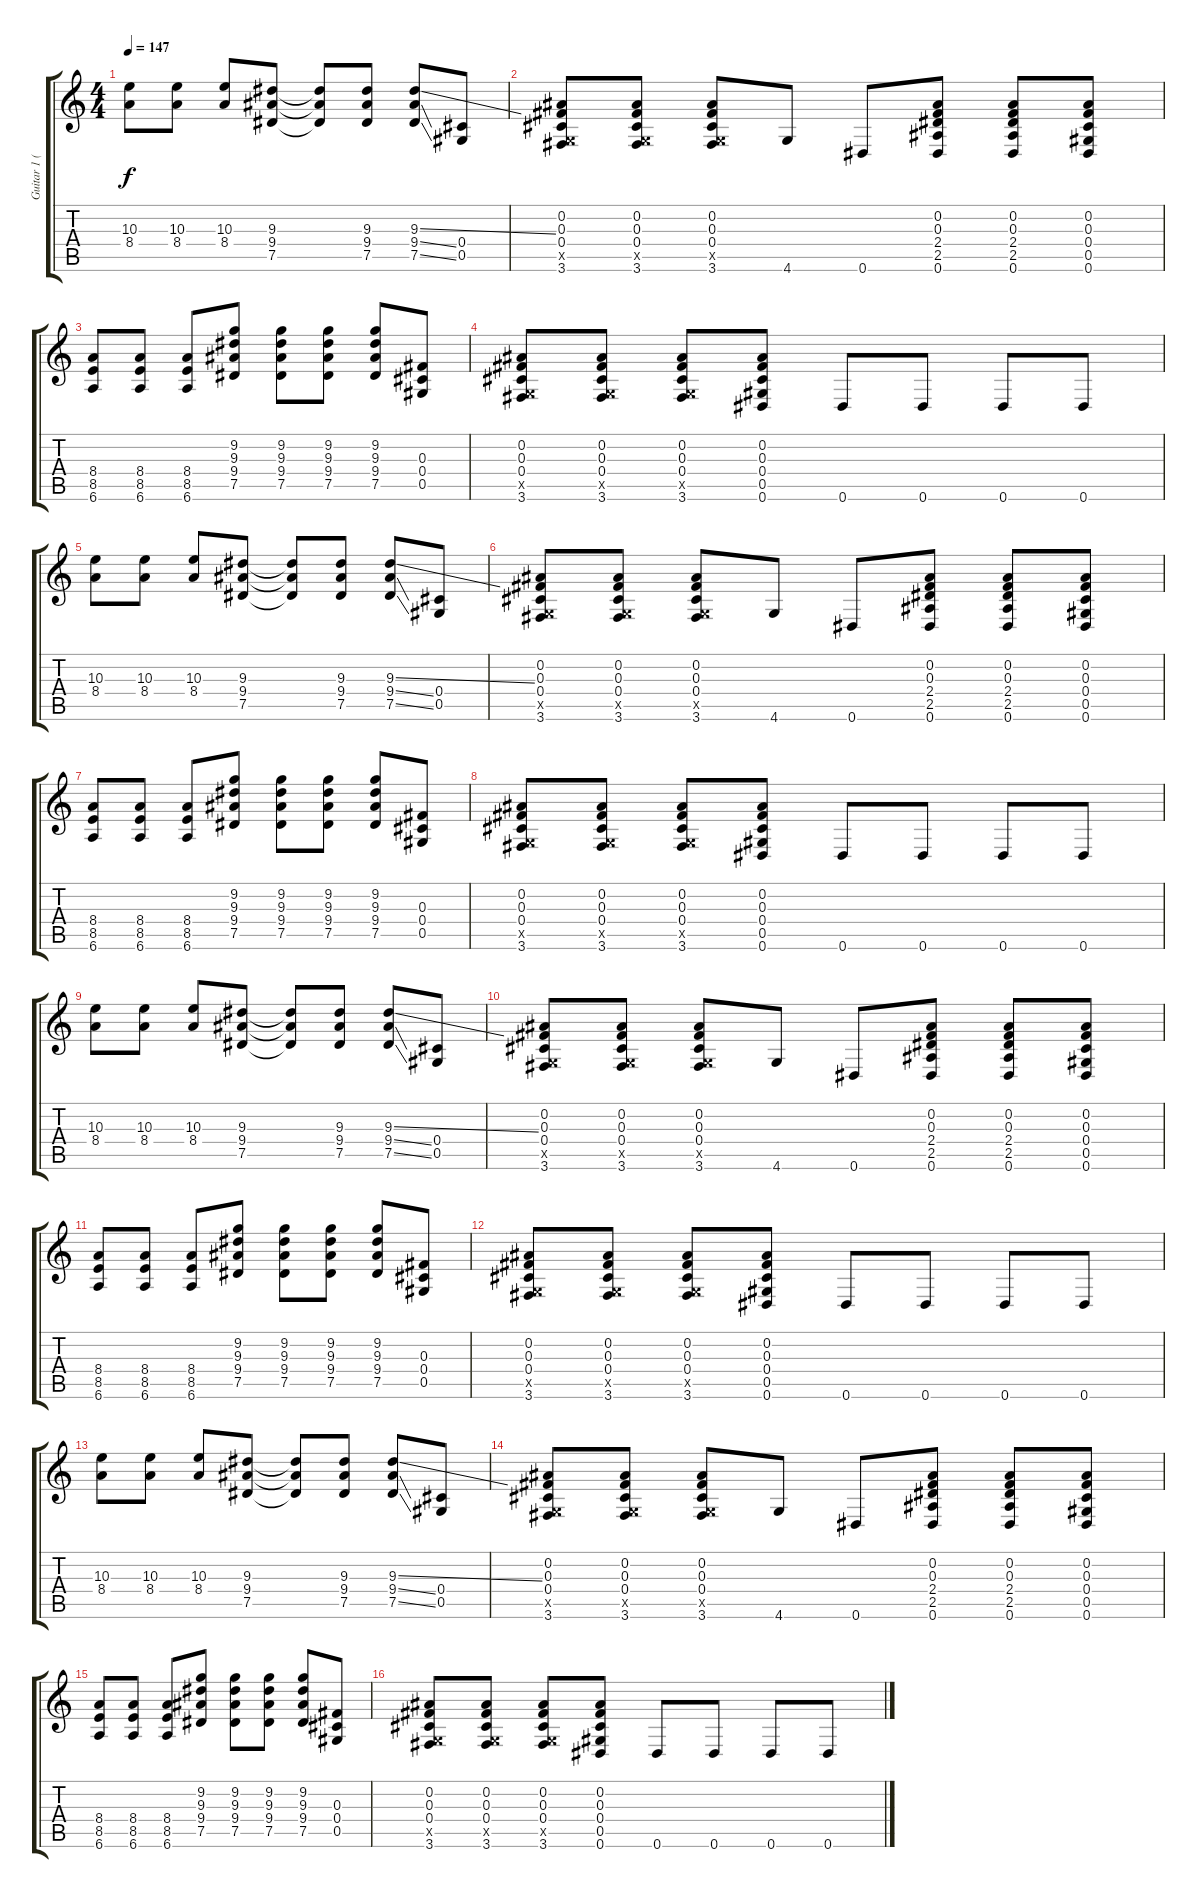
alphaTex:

\track ("Guitar 1 (Dist)" "Guitar 1 (") {instrument distortionguitar}
\staff {score tabs}
\tuning (Eb4 Bb3 Gb3 Db3 Ab2 Eb2) {hide}
\ts (4 4)
\tempo 147
\clef g2
\ks c
(10.3 8.4).8{dy f} (10.3 8.4).8 (10.3 8.4).8 (9.3 9.4 7.5).8 (9.3{t} 9.4{t} 7.5{t}).8 (9.3 9.4 7.5).8 (9.3{ss} 9.4{ss} 7.5{ss}).8 (0.4 0.5).8 |
(0.2 0.3 0.4 -1.5{x} 3.6).8 (0.2 0.3 0.4 -1.5{x} 3.6).8 (0.2 0.3 0.4 -1.5{x} 3.6).8 4.6.8 0.6.8 (0.2 0.3 2.4 2.5 0.6).8 (0.2 0.3 2.4 2.5 0.6).8 (0.2 0.3 0.4 0.5 0.6).8 |
(8.4 8.5 6.6).8 (8.4 8.5 6.6).8 (8.4 8.5 6.6).8 (9.2 9.3 9.4 7.5).8 (9.2 9.3 9.4 7.5).8 (9.2 9.3 9.4 7.5).8 (9.2 9.3 9.4 7.5).8 (0.3 0.4 0.5).8 |
(0.2 0.3 0.4 -1.5{x} 3.6).8 (0.2 0.3 0.4 -1.5{x} 3.6).8 (0.2 0.3 0.4 -1.5{x} 3.6).8 (0.2 0.3 0.4 0.5 0.6).8 0.6.8 0.6.8 0.6.8 0.6.8 |
(10.3 8.4).8 (10.3 8.4).8 (10.3 8.4).8 (9.3 9.4 7.5).8 (9.3{t} 9.4{t} 7.5{t}).8 (9.3 9.4 7.5).8 (9.3{ss} 9.4{ss} 7.5{ss}).8 (0.4 0.5).8 |
(0.2 0.3 0.4 -1.5{x} 3.6).8 (0.2 0.3 0.4 -1.5{x} 3.6).8 (0.2 0.3 0.4 -1.5{x} 3.6).8 4.6.8 0.6.8 (0.2 0.3 2.4 2.5 0.6).8 (0.2 0.3 2.4 2.5 0.6).8 (0.2 0.3 0.4 0.5 0.6).8 |
(8.4 8.5 6.6).8 (8.4 8.5 6.6).8 (8.4 8.5 6.6).8 (9.2 9.3 9.4 7.5).8 (9.2 9.3 9.4 7.5).8 (9.2 9.3 9.4 7.5).8 (9.2 9.3 9.4 7.5).8 (0.3 0.4 0.5).8 |
(0.2 0.3 0.4 -1.5{x} 3.6).8 (0.2 0.3 0.4 -1.5{x} 3.6).8 (0.2 0.3 0.4 -1.5{x} 3.6).8 (0.2 0.3 0.4 0.5 0.6).8 0.6.8 0.6.8 0.6.8 0.6.8 |
(10.3 8.4).8 (10.3 8.4).8 (10.3 8.4).8 (9.3 9.4 7.5).8 (9.3{t} 9.4{t} 7.5{t}).8 (9.3 9.4 7.5).8 (9.3{ss} 9.4{ss} 7.5{ss}).8 (0.4 0.5).8 |
(0.2 0.3 0.4 -1.5{x} 3.6).8 (0.2 0.3 0.4 -1.5{x} 3.6).8 (0.2 0.3 0.4 -1.5{x} 3.6).8 4.6.8 0.6.8 (0.2 0.3 2.4 2.5 0.6).8 (0.2 0.3 2.4 2.5 0.6).8 (0.2 0.3 0.4 0.5 0.6).8 |
(8.4 8.5 6.6).8 (8.4 8.5 6.6).8 (8.4 8.5 6.6).8 (9.2 9.3 9.4 7.5).8 (9.2 9.3 9.4 7.5).8 (9.2 9.3 9.4 7.5).8 (9.2 9.3 9.4 7.5).8 (0.3 0.4 0.5).8 |
(0.2 0.3 0.4 -1.5{x} 3.6).8 (0.2 0.3 0.4 -1.5{x} 3.6).8 (0.2 0.3 0.4 -1.5{x} 3.6).8 (0.2 0.3 0.4 0.5 0.6).8 0.6.8 0.6.8 0.6.8 0.6.8 |
(10.3 8.4).8 (10.3 8.4).8 (10.3 8.4).8 (9.3 9.4 7.5).8 (9.3{t} 9.4{t} 7.5{t}).8 (9.3 9.4 7.5).8 (9.3{ss} 9.4{ss} 7.5{ss}).8 (0.4 0.5).8 |
(0.2 0.3 0.4 -1.5{x} 3.6).8 (0.2 0.3 0.4 -1.5{x} 3.6).8 (0.2 0.3 0.4 -1.5{x} 3.6).8 4.6.8 0.6.8 (0.2 0.3 2.4 2.5 0.6).8 (0.2 0.3 2.4 2.5 0.6).8 (0.2 0.3 0.4 0.5 0.6).8 |
(8.4 8.5 6.6).8 (8.4 8.5 6.6).8 (8.4 8.5 6.6).8 (9.2 9.3 9.4 7.5).8 (9.2 9.3 9.4 7.5).8 (9.2 9.3 9.4 7.5).8 (9.2 9.3 9.4 7.5).8 (0.3 0.4 0.5).8 |
(0.2 0.3 0.4 -1.5{x} 3.6).8 (0.2 0.3 0.4 -1.5{x} 3.6).8 (0.2 0.3 0.4 -1.5{x} 3.6).8 (0.2 0.3 0.4 0.5 0.6).8 0.6.8 0.6.8 0.6.8 0.6.8
